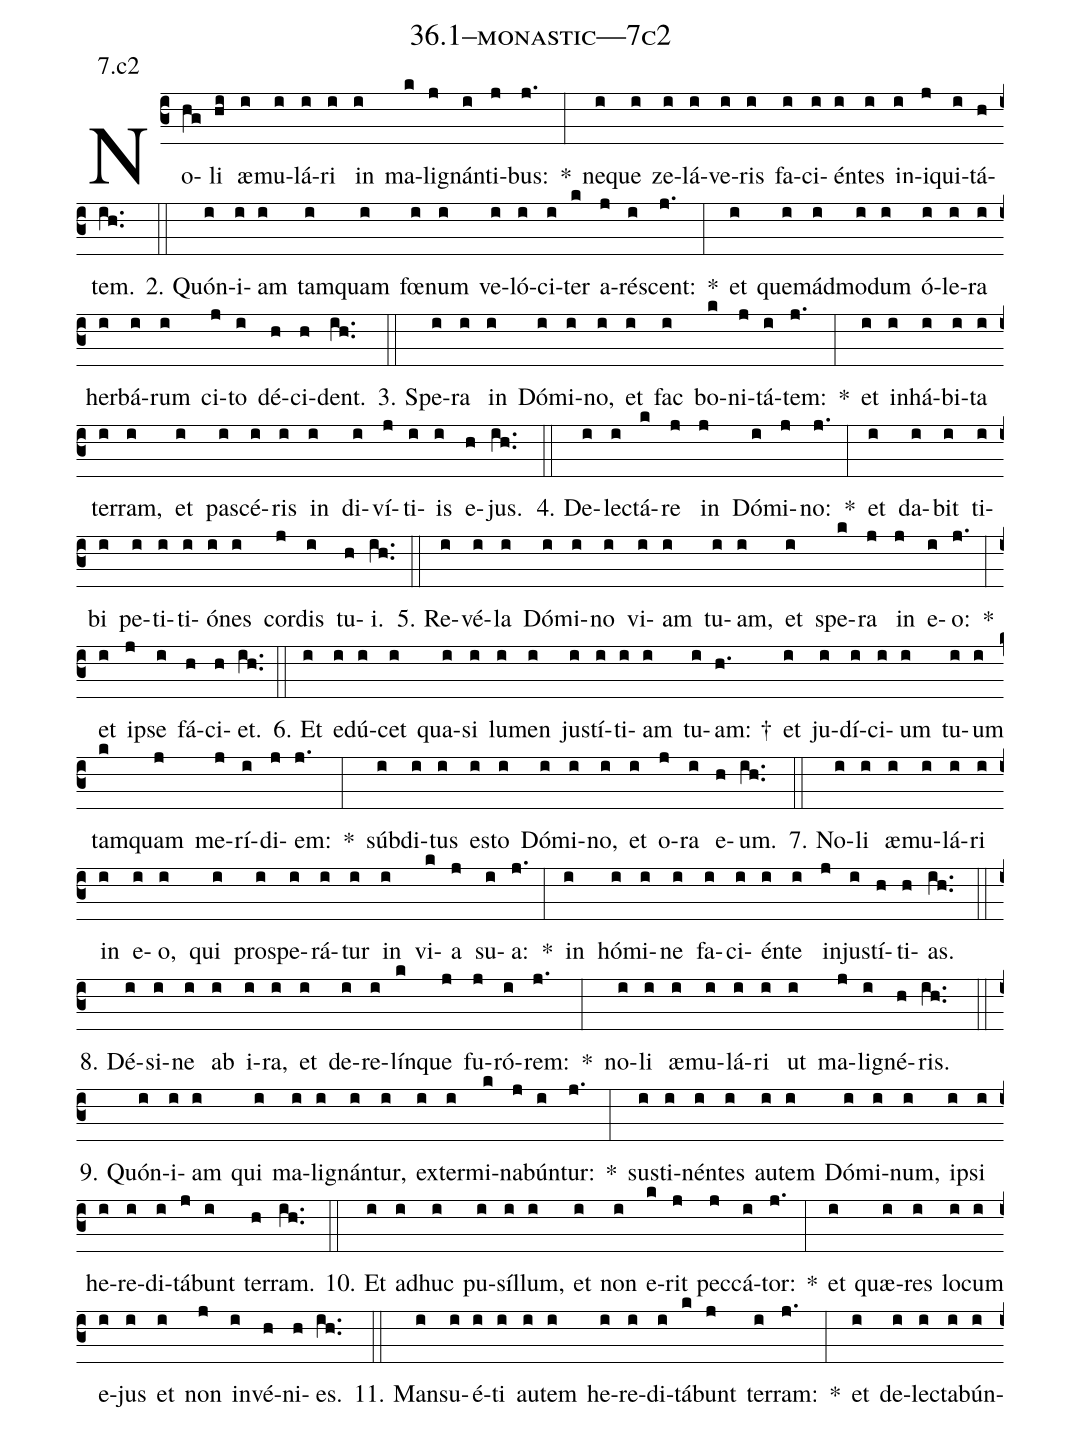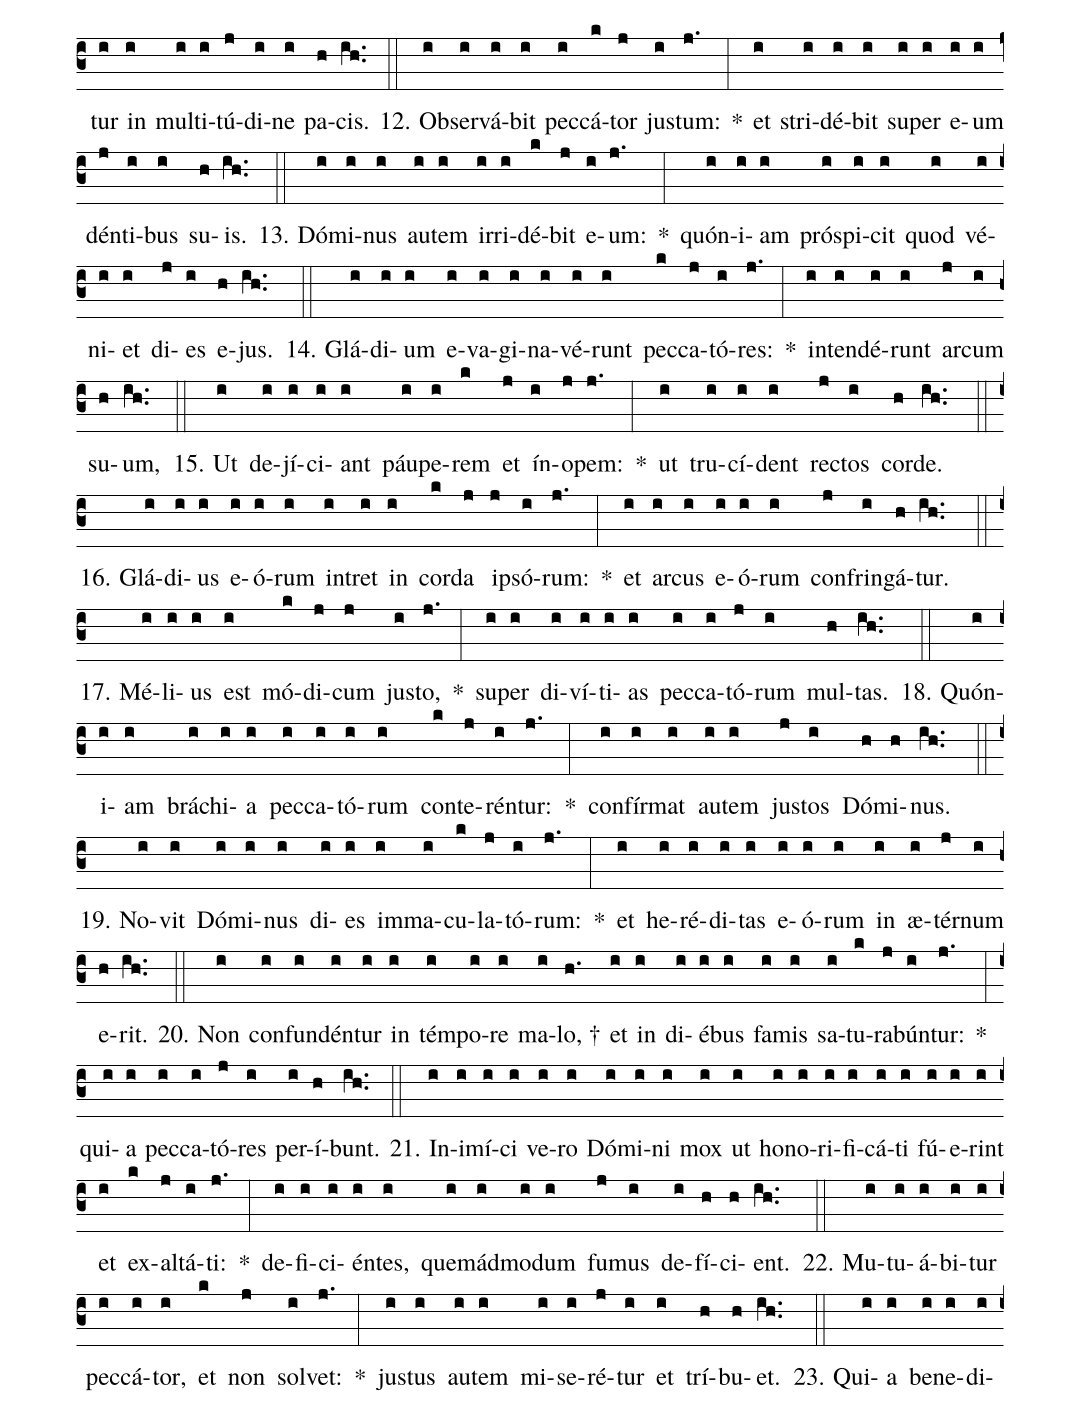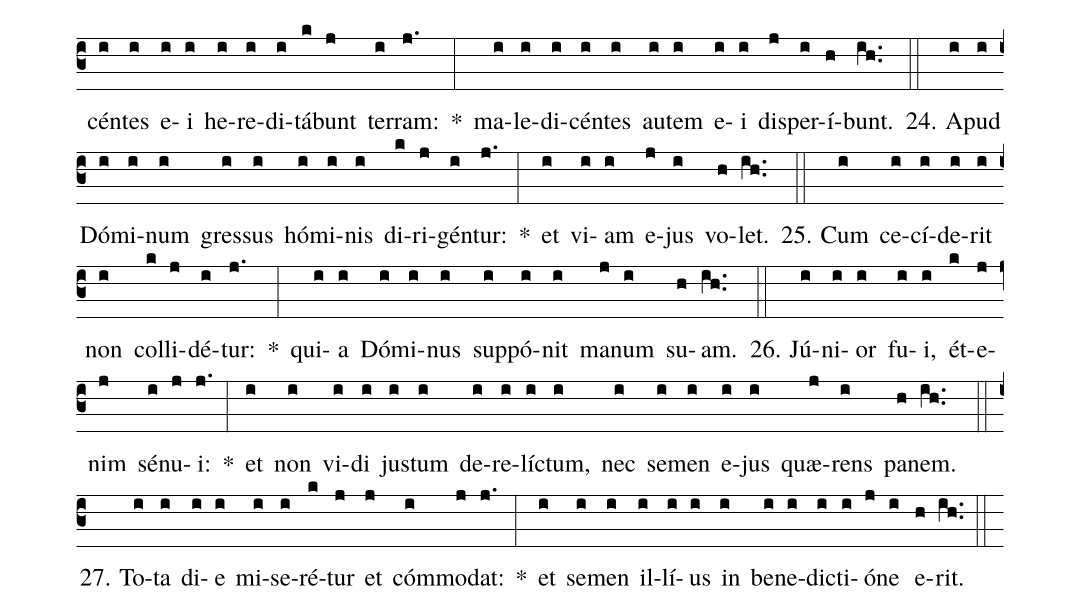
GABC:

name: 36.1--monastic---7c2;
annotation: 7.c2;
%%
(c3)No(hg)li(hi) æ(i)mu(i)lá(i)ri(i) in(i) ma(k)li(j)gnán(i)ti(j)bus:(j.) *(:) ne(i)que(i) ze(i)lá(i)ve(i)ris(i) fa(i)ci(i)én(i)tes(i) in(i)i(j)qui(i)tá(h)tem.(ih..) (::)
2. Quón(i)i(i)am(i) tam(i)quam(i) fœ(i)num(i) ve(i)ló(i)ci(i)ter(k) a(j)ré(i)scent:(j.) *(:) et(i) quem(i)ád(i)mo(i)dum(i) ó(i)le(i)ra(i) her(i)bá(i)rum(i) ci(j)to(i) dé(h)ci(h)dent.(ih..) (::)
3. Spe(i)ra(i) in(i) Dó(i)mi(i)no,(i) et(i) fac(i) bo(k)ni(j)tá(i)tem:(j.) *(:) et(i) in(i)há(i)bi(i)ta(i) ter(i)ram,(i) et(i) pa(i)scé(i)ris(i) in(i) di(i)ví(j)ti(i)is(i) e(h)jus.(ih..) (::)
4. De(i)lec(i)tá(k)re(j) in(j) Dó(i)mi(j)no:(j.) *(:) et(i) da(i)bit(i) ti(i)bi(i) pe(i)ti(i)ti(i)ó(i)nes(i) cor(j)dis(i) tu(h)i.(ih..) (::)
5. Re(i)vé(i)la(i) Dó(i)mi(i)no(i) vi(i)am(i) tu(i)am,(i) et(i) spe(k)ra(j) in(j) e(i)o:(j.) *(:) et(i) ip(j)se(i) fá(h)ci(h)et.(ih..) (::)
6. Et(i) e(i)dú(i)cet(i) qua(i)si(i) lu(i)men(i) jus(i)tí(i)ti(i)am(i) tu(i)am: †(h.) et(i) ju(i)dí(i)ci(i)um(i) tu(i)um(i) tam(k)quam(j) me(j)rí(i)di(j)em:(j.) *(:) súb(i)di(i)tus(i) es(i)to(i) Dó(i)mi(i)no,(i) et(i) o(j)ra(i) e(h)um.(ih..) (::)
7. No(i)li(i) æ(i)mu(i)lá(i)ri(i) in(i) e(i)o,(i) qui(i) pro(i)spe(i)rá(i)tur(i) in(i) vi(k)a(j) su(i)a:(j.) *(:) in(i) hó(i)mi(i)ne(i) fa(i)ci(i)én(i)te(i) in(j)jus(i)tí(h)ti(h)as.(ih..) (::)
8. Dé(i)si(i)ne(i) ab(i) i(i)ra,(i) et(i) de(i)re(i)lín(k)que(j) fu(j)ró(i)rem:(j.) *(:) no(i)li(i) æ(i)mu(i)lá(i)ri(i) ut(i) ma(j)li(i)gné(h)ris.(ih..) (::)
9. Quón(i)i(i)am(i) qui(i) ma(i)li(i)gnán(i)tur,(i) ex(i)ter(i)mi(k)na(j)bún(i)tur:(j.) *(:) sus(i)ti(i)nén(i)tes(i) au(i)tem(i) Dó(i)mi(i)num,(i) ip(i)si(i) he(i)re(i)di(i)tá(j)bunt(i) ter(h)ram.(ih..) (::)
10. Et(i) ad(i)huc(i) pu(i)síl(i)lum,(i) et(i) non(i) e(k)rit(j) pec(j)cá(i)tor:(j.) *(:) et(i) quæ(i)res(i) lo(i)cum(i) e(i)jus(i) et(i) non(j) in(i)vé(h)ni(h)es.(ih..) (::)
11. Man(i)su(i)é(i)ti(i) au(i)tem(i) he(i)re(i)di(i)tá(k)bunt(j) ter(i)ram:(j.) *(:) et(i) de(i)lec(i)ta(i)bún(i)tur(i) in(i) mul(i)ti(i)tú(j)di(i)ne(i) pa(h)cis.(ih..) (::)
12. Ob(i)ser(i)vá(i)bit(i) pec(i)cá(k)tor(j) jus(i)tum:(j.) *(:) et(i) stri(i)dé(i)bit(i) su(i)per(i) e(i)um(i) dén(j)ti(i)bus(i) su(h)is.(ih..) (::)
13. Dó(i)mi(i)nus(i) au(i)tem(i) ir(i)ri(i)dé(k)bit(j) e(i)um:(j.) *(:) quón(i)i(i)am(i) pró(i)spi(i)cit(i) quod(i) vé(i)ni(i)et(i) di(j)es(i) e(h)jus.(ih..) (::)
14. Glá(i)di(i)um(i) e(i)va(i)gi(i)na(i)vé(i)runt(i) pec(k)ca(j)tó(i)res:(j.) *(:) in(i)ten(i)dé(i)runt(i) ar(j)cum(i) su(h)um,(ih..) (::)
15. Ut(i) de(i)jí(i)ci(i)ant(i) páu(i)pe(i)rem(k) et(j) ín(i)o(j)pem:(j.) *(:) ut(i) tru(i)cí(i)dent(i) rec(j)tos(i) cor(h)de.(ih..) (::)
16. Glá(i)di(i)us(i) e(i)ó(i)rum(i) in(i)tret(i) in(i) cor(k)da(j) ip(j)só(i)rum:(j.) *(:) et(i) ar(i)cus(i) e(i)ó(i)rum(i) con(j)frin(i)gá(h)tur.(ih..) (::)
17. Mé(i)li(i)us(i) est(i) mó(k)di(j)cum(j) jus(i)to,(j.) *(:) su(i)per(i) di(i)ví(i)ti(i)as(i) pec(i)ca(i)tó(j)rum(i) mul(h)tas.(ih..) (::)
18. Quón(i)i(i)am(i) brá(i)chi(i)a(i) pec(i)ca(i)tó(i)rum(i) con(k)te(j)rén(i)tur:(j.) *(:) con(i)fír(i)mat(i) au(i)tem(i) jus(j)tos(i) Dó(h)mi(h)nus.(ih..) (::)
19. No(i)vit(i) Dó(i)mi(i)nus(i) di(i)es(i) im(i)ma(i)cu(k)la(j)tó(i)rum:(j.) *(:) et(i) he(i)ré(i)di(i)tas(i) e(i)ó(i)rum(i) in(i) æ(i)tér(j)num(i) e(h)rit.(ih..) (::)
20. Non(i) con(i)fun(i)dén(i)tur(i) in(i) tém(i)po(i)re(i) ma(i)lo, †(h.) et(i) in(i) di(i)é(i)bus(i) fa(i)mis(i) sa(i)tu(k)ra(j)bún(i)tur:(j.) *(:) qui(i)a(i) pec(i)ca(i)tó(j)res(i) per(i)í(h)bunt.(ih..) (::)
21. In(i)i(i)mí(i)ci(i) ve(i)ro(i) Dó(i)mi(i)ni(i) mox(i) ut(i) ho(i)no(i)ri(i)fi(i)cá(i)ti(i) fú(i)e(i)rint(i) et(i) ex(k)al(j)tá(i)ti:(j.) *(:) de(i)fi(i)ci(i)én(i)tes,(i) quem(i)ád(i)mo(i)dum(i) fu(j)mus(i) de(i)fí(h)ci(h)ent.(ih..) (::)
22. Mu(i)tu(i)á(i)bi(i)tur(i) pec(i)cá(i)tor,(i) et(k) non(j) sol(i)vet:(j.) *(:) jus(i)tus(i) au(i)tem(i) mi(i)se(i)ré(j)tur(i) et(i) trí(h)bu(h)et.(ih..) (::)
23. Qui(i)a(i) be(i)ne(i)di(i)cén(i)tes(i) e(i)i(i) he(i)re(i)di(i)tá(k)bunt(j) ter(i)ram:(j.) *(:) ma(i)le(i)di(i)cén(i)tes(i) au(i)tem(i) e(i)i(i) dis(j)per(i)í(h)bunt.(ih..) (::)
24. A(i)pud(i) Dó(i)mi(i)num(i) gres(i)sus(i) hó(i)mi(i)nis(i) di(k)ri(j)gén(i)tur:(j.) *(:) et(i) vi(i)am(i) e(j)jus(i) vo(h)let.(ih..) (::)
25. Cum(i) ce(i)cí(i)de(i)rit(i) non(i) col(k)li(j)dé(i)tur:(j.) *(:) qui(i)a(i) Dó(i)mi(i)nus(i) sup(i)pó(i)nit(i) ma(j)num(i) su(h)am.(ih..) (::)
26. Jú(i)ni(i)or(i) fu(i)i,(i) ét(k)e(j)nim(j) sé(i)nu(j)i:(j.) *(:) et(i) non(i) vi(i)di(i) jus(i)tum(i) de(i)re(i)líc(i)tum,(i) nec(i) se(i)men(i) e(i)jus(i) quæ(j)rens(i) pa(h)nem.(ih..) (::)
27. To(i)ta(i) di(i)e(i) mi(i)se(i)ré(k)tur(j) et(j) cóm(i)mo(j)dat:(j.) *(:) et(i) se(i)men(i) il(i)lí(i)us(i) in(i) be(i)ne(i)dic(i)ti(i)ó(j)ne(i) e(h)rit.(ih..) (::)
